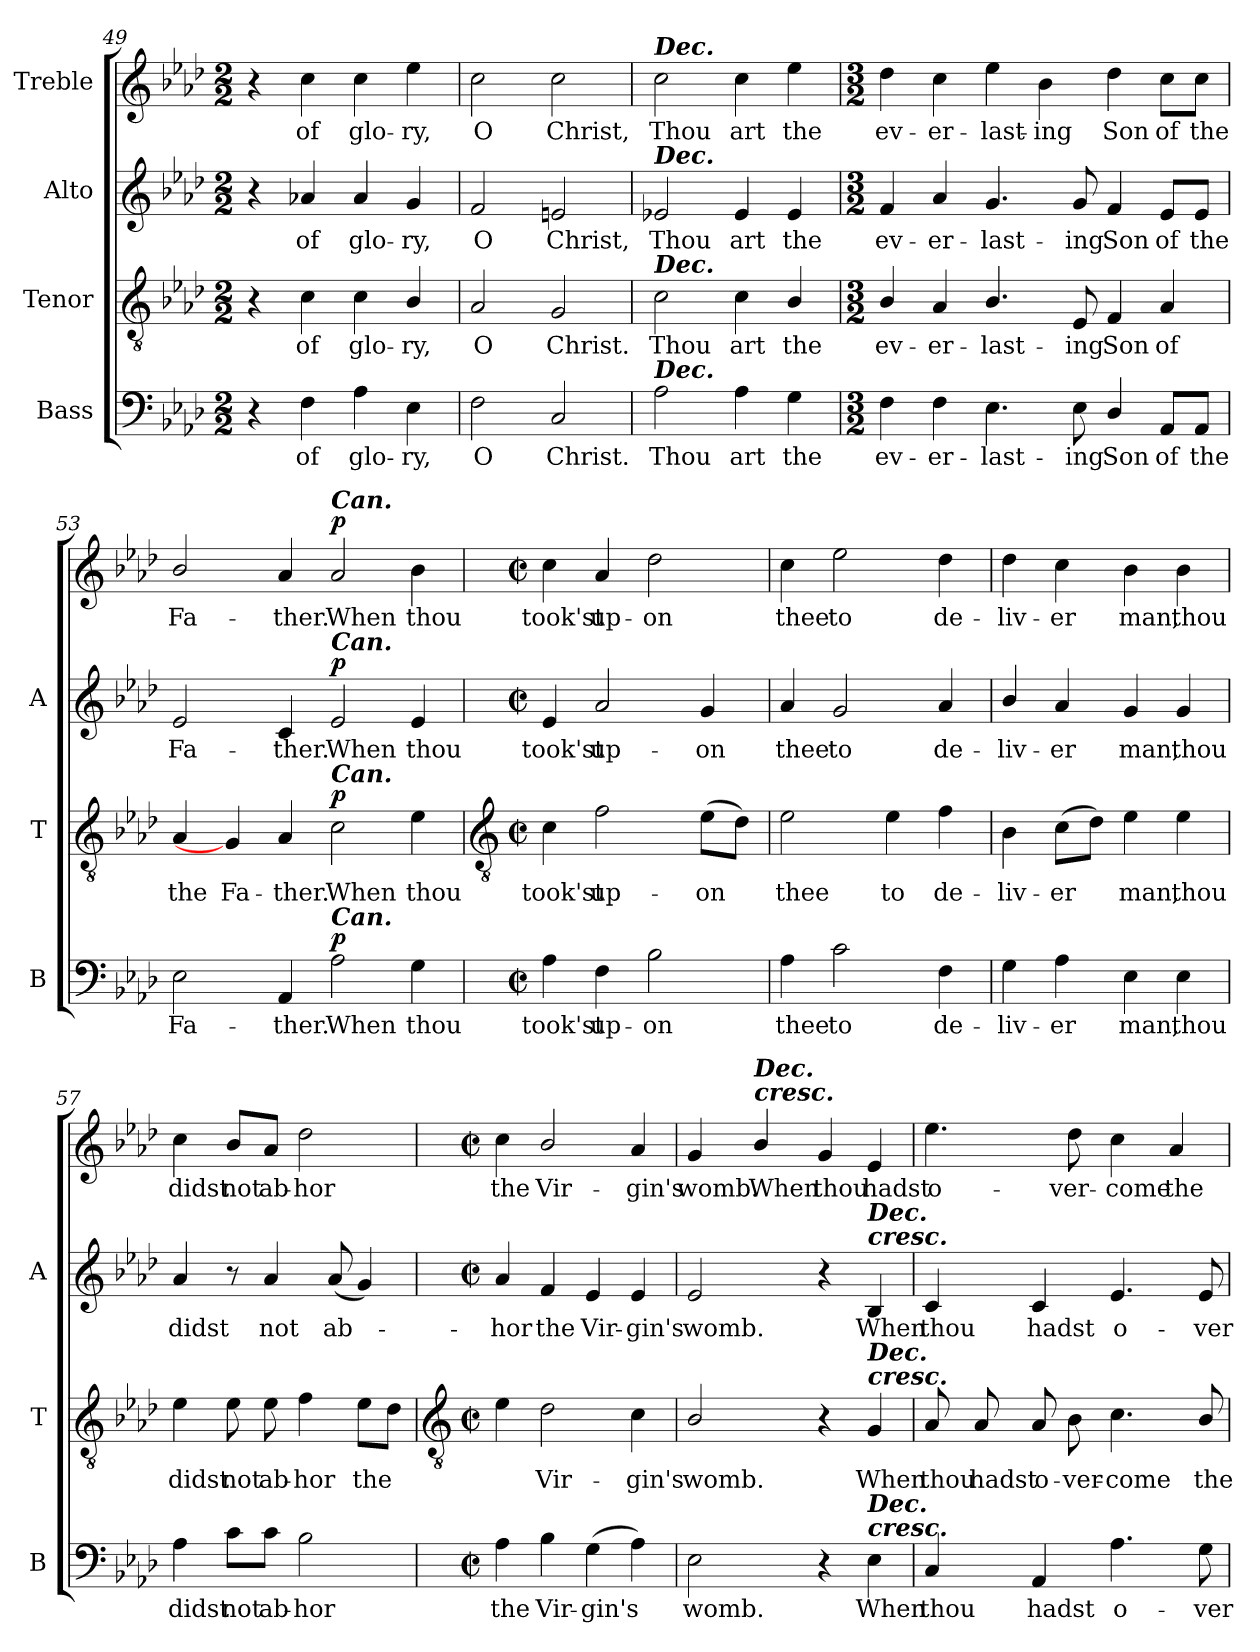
**kern	**text	**dynam	**kern	**text	**dynam	**kern	**text	**dynam	**kern	**text	**dynam
*part4	*part4	*part4	*part3	*part3	*part3	*part2	*part2	*part2	*part1	*part1	*part1
*staff4	*staff4	*staff4	*staff3	*staff3	*staff3	*staff2	*staff2	*staff2	*staff1	*staff1	*staff1
*I"Bass	*	*	*I"Tenor	*	*	*I"Alto	*	*	*I"Treble	*	*
*I'B	*	*	*I'T	*	*	*I'A	*	*	*	*	*
!!LO:LB:g=z
*clefF4	*	*	*clefGv2	*	*	*clefG2	*	*	*clefG2	*	*
*k[b-e-a-d-]	*	*	*k[b-e-a-d-]	*	*	*k[b-e-a-d-]	*	*	*k[b-e-a-d-]	*	*
*A-:	*	*	*A-:	*	*	*A-:	*	*	*A-:	*	*
*M2/2	*	*	*M2/2	*	*	*M2/2	*	*	*M2/2	*	*
=49	=49	=49	=49	=49	=49	=49	=49	=49	=49	=49	=49
4r	.	.	4r	.	.	4r	.	.	4r	.	.
!	!LO:LY:b	!	!	!LO:LY:b	!	!	!LO:LY:b	!	!	!LO:LY:b	!
4F	of	.	4c	of	.	4a-X	of	.	4cc	of	.
!	!LO:LY:b	!	!	!LO:LY:b	!	!	!LO:LY:b	!	!	!LO:LY:b	!
4A-	glo-	.	4c	glo-	.	4a-	glo-	.	4cc	glo-	.
!	!LO:LY:b	!	!	!LO:LY:b	!	!	!LO:LY:b	!	!	!LO:LY:b	!
4E-	-ry,	.	4B-/	-ry,	.	4g	-ry,	.	4ee-	-ry,	.
=50	=50	=50	=50	=50	=50	=50	=50	=50	=50	=50	=50
!	!LO:LY:b	!	!	!LO:LY:b	!	!	!LO:LY:b	!	!	!LO:LY:b	!
2F	O	.	2A-	O	.	2f	O	.	2cc	O	.
!	!LO:LY:b	!	!	!LO:LY:b	!	!	!LO:LY:b	!	!	!LO:LY:b	!
2C	Christ.	.	2G	Christ.	.	2en	Christ,	.	2cc	Christ,	.
=51	=51	=51	=51	=51	=51	=51	=51	=51	=51	=51	=51
!	!	!	!	!	!	!	!	!	!LO:TX:a:Bi:t=Dec.	!	!
!	!	!	!	!	!	!LO:TX:a:Bi:t=Dec.	!	!	!	!	!
!	!	!	!LO:TX:a:Bi:t=Dec.	!	!	!	!	!	!	!	!
!LO:TX:a:Bi:t=Dec.	!	!	!	!	!	!	!	!	!	!	!
!	!LO:LY:b	!	!	!LO:LY:b	!	!	!LO:LY:b	!	!	!LO:LY:b	!
2A-	Thou	.	2c	Thou	.	2e-X	Thou	.	2cc	Thou	.
!	!LO:LY:b	!	!	!LO:LY:b	!	!	!LO:LY:b	!	!	!LO:LY:b	!
4A-	art	.	4c	art	.	4e-	art	.	4cc	art	.
!	!LO:LY:b	!	!	!LO:LY:b	!	!	!LO:LY:b	!	!	!LO:LY:b	!
4G	the	.	4B-/	the	.	4e-	the	.	4ee-	the	.
=52	=52	=52	=52	=52	=52	=52	=52	=52	=52	=52	=52
*M3/2	*	*	*M3/2	*	*	*M3/2	*	*	*M3/2	*	*
!	!LO:LY:b	!	!	!LO:LY:b	!	!	!LO:LY:b	!	!	!LO:LY:b	!
4F	ev-	.	4B-/	ev-	.	4f	ev-	.	4dd-	ev-	.
!	!LO:LY:b	!	!	!LO:LY:b	!	!	!LO:LY:b	!	!	!LO:LY:b	!
4F	-er-	.	4A-	-er-	.	4a-	-er-	.	4cc	-er-	.
!	!LO:LY:b	!	!	!LO:LY:b	!	!	!LO:LY:b	!	!	!LO:LY:b	!
4.E-	-last-	.	4.B-/	-last-	.	4.g	-last-	.	4ee-	-last-	.
!	!	!	!	!	!	!	!	!	!	!LO:LY:b	!
.	.	.	.	.	.	.	.	.	4b-	-ing	.
!	!LO:LY:b	!	!	!LO:LY:b	!	!	!LO:LY:b	!	!	!	!
8E-	-ing	.	8E-	-ing	.	8g	-ing	.	.	.	.
!	!LO:LY:b	!	!	!LO:LY:b	!	!	!LO:LY:b	!	!	!LO:LY:b	!
4D-/	Son	.	4F	Son	.	4f	Son	.	4dd-	Son	.
!	!LO:LY:b	!	!	!LO:LY:b	!	!	!LO:LY:b	!	!	!LO:LY:b	!
8AA-/L	of	.	4A-	of	.	8e-/L	of	.	8cc\L	of	.
!	!LO:LY:b	!	!	!	!	!	!LO:LY:b	!	!	!LO:LY:b	!
8AA-/J	the	.	.	.	.	8e-/J	the	.	8cc\J	the	.
=53	=53	=53	=53	=53	=53	=53	=53	=53	=53	=53	=53
!	!LO:LY:b	!	!	!LO:LY:b	!	!	!LO:LY:b	!	!	!LO:LY:b	!
2E-	Fa-	.	4A-	the	.	2e-	Fa-	.	2b-/	Fa-	.
!	!	!	!	!LO:LY:b	!	!	!	!	!	!	!
.	.	.	4G]	Fa-	.	.	.	.	.	.	.
!	!LO:LY:b	!	!	!LO:LY:b	!	!	!LO:LY:b	!	!	!LO:LY:b	!
4AA-	-ther.	.	4A-	-ther.	.	4c	-ther.	.	4a-	-ther.	.
!	!	!	!	!	!	!	!	!	!LO:TX:a:Bi:t=Can.	!	!
!	!	!	!	!	!	!LO:TX:a:Bi:t=Can.	!	!	!	!	!
!	!	!	!LO:TX:a:Bi:t=Can.	!	!	!	!	!	!	!	!
!LO:TX:a:Bi:t=Can.	!	!	!	!	!	!	!	!	!	!	!
!	!LO:LY:b	!LO:DY:b	!	!LO:LY:b	!LO:DY:b	!	!LO:LY:b	!LO:DY:b	!	!LO:LY:b	!LO:DY:b
2A-	When	p	2c	When	p	2e-	When	p	2a-	When	p
!	!LO:LY:b	!	!	!LO:LY:b	!	!	!LO:LY:b	!	!	!LO:LY:b	!
4G	thou	.	4e-	thou	.	4e-	thou	.	4b-	thou	.
!!LO:LB:g=z
=54	=54	=54	=54	=54	=54	=54	=54	=54	=54	=54	=54
*	*	*	*clefGv2	*	*	*	*	*	*	*	*
*M2/2	*	*	*M2/2	*	*	*M2/2	*	*	*M2/2	*	*
*met(c|)	*	*	*met(c|)	*	*	*met(c|)	*	*	*met(c|)	*	*
!	!LO:LY:b	!	!	!LO:LY:b	!	!	!LO:LY:b	!	!	!LO:LY:b	!
4A-	took'st	.	4c	took'st	.	4e-	took'st	.	4cc	took'st	.
!	!LO:LY:b	!	!	!LO:LY:b	!	!	!LO:LY:b	!	!	!LO:LY:b	!
4F	up-	.	2f	up-	.	2a-	up-	.	4a-	up-	.
!	!LO:LY:b	!	!	!	!	!	!	!	!	!LO:LY:b	!
2B-	-on	.	.	.	.	.	.	.	2dd-	-on	.
!	!	!	!	!LO:LY:b	!	!	!LO:LY:b	!	!	!	!
.	.	.	(>8e-L	-on	.	4g	-on	.	.	.	.
.	.	.	8d-J)	.	.	.	.	.	.	.	.
=55	=55	=55	=55	=55	=55	=55	=55	=55	=55	=55	=55
!	!LO:LY:b	!	!	!LO:LY:b	!	!	!LO:LY:b	!	!	!LO:LY:b	!
4A-	thee	.	2e-	thee	.	4a-	thee	.	4cc	thee	.
!	!LO:LY:b	!	!	!	!	!	!LO:LY:b	!	!	!LO:LY:b	!
2c	to	.	.	.	.	2g	to	.	2ee-	to	.
!	!	!	!	!LO:LY:b	!	!	!	!	!	!	!
.	.	.	4e-	to	.	.	.	.	.	.	.
!	!LO:LY:b	!	!	!LO:LY:b	!	!	!LO:LY:b	!	!	!LO:LY:b	!
4F	de-	.	4f	de-	.	4a-	de-	.	4dd-	de-	.
=56	=56	=56	=56	=56	=56	=56	=56	=56	=56	=56	=56
!	!LO:LY:b	!	!	!LO:LY:b	!	!	!LO:LY:b	!	!	!LO:LY:b	!
4G	-liv-	.	4B-	-liv-	.	4b-/	-liv-	.	4dd-	-liv-	.
!	!LO:LY:b	!	!	!LO:LY:b	!	!	!LO:LY:b	!	!	!LO:LY:b	!
4A-	-er	.	(>8cL	-er	.	4a-	-er	.	4cc	-er	.
.	.	.	8d-J)	.	.	.	.	.	.	.	.
!	!LO:LY:b	!	!	!LO:LY:b	!	!	!LO:LY:b	!	!	!LO:LY:b	!
4E-	man,	.	4e-	man,	.	4g	man,	.	4b-	man,	.
!	!LO:LY:b	!	!	!LO:LY:b	!	!	!LO:LY:b	!	!	!LO:LY:b	!
4E-	thou	.	4e-	thou	.	4g	thou	.	4b-	thou	.
=57	=57	=57	=57	=57	=57	=57	=57	=57	=57	=57	=57
!	!LO:LY:b	!	!	!LO:LY:b	!	!	!LO:LY:b	!	!	!LO:LY:b	!
4A-	didst	.	4e-	didst	.	4a-	didst	.	4cc	didst	.
!	!LO:LY:b	!	!	!LO:LY:b	!	!	!	!	!	!LO:LY:b	!
8c\L	not	.	8e-	not	.	8r	.	.	8b-/L	not	.
!	!LO:LY:b	!	!	!LO:LY:b	!	!	!LO:LY:b	!	!	!LO:LY:b	!
8c\J	ab-	.	8e-	ab-	.	4a-	not	.	8a-/J	ab-	.
!	!LO:LY:b	!	!	!LO:LY:b	!	!	!	!	!	!LO:LY:b	!
2B-	-hor	.	4f	-hor	.	.	.	.	2dd-	-hor	.
!	!	!	!	!	!	!	!LO:LY:b	!	!	!	!
.	.	.	.	.	.	(<8a-	ab-	.	.	.	.
!	!	!	!	!LO:LY:b	!	!	!	!	!	!	!
.	.	.	8e-L	the	.	4g)	.	.	.	.	.
.	.	.	8d-J	.	.	.	.	.	.	.	.
!!LO:LB:g=z
=58	=58	=58	=58	=58	=58	=58	=58	=58	=58	=58	=58
*	*	*	*clefGv2	*	*	*	*	*	*	*	*
*M2/2	*	*	*M2/2	*	*	*M2/2	*	*	*M2/2	*	*
*met(c|)	*	*	*met(c|)	*	*	*met(c|)	*	*	*met(c|)	*	*
!	!LO:LY:b	!	!	!	!	!	!LO:LY:b	!	!	!LO:LY:b	!
4A-	the	.	4e-	.	.	4a-	hor	.	4cc	the	.
!	!LO:LY:b	!	!	!LO:LY:b	!	!	!LO:LY:b	!	!	!LO:LY:b	!
4B-	Vir-	.	2d-	Vir-	.	4f	the	.	2b-/	Vir-	.
!	!LO:LY:b	!	!	!	!	!	!LO:LY:b	!	!	!	!
(>4G	-gin's	.	.	.	.	4e-	Vir-	.	.	.	.
!	!	!	!	!LO:LY:b	!	!	!LO:LY:b	!	!	!LO:LY:b	!
4A-)	.	.	4c	-gin's	.	4e-	-gin's	.	4a-	-gin's	.
=59	=59	=59	=59	=59	=59	=59	=59	=59	=59	=59	=59
!	!LO:LY:b	!	!	!LO:LY:b	!	!	!LO:LY:b	!	!	!LO:LY:b	!
2E-	womb.	.	2B-/	womb.	.	2e-	womb.	.	4g	womb.	.
!	!	!	!	!	!	!	!	!	!LO:TX:a:Bi:t=cresc.	!	!
!	!	!	!	!	!	!	!	!	!LO:TX:a:Bi:t=Dec.	!	!
!	!	!	!	!	!	!	!	!	!	!LO:LY:b	!
.	.	.	.	.	.	.	.	.	4b-/	When	.
!	!	!	!	!	!	!	!	!	!	!LO:LY:b	!
4r	.	.	4r	.	.	4r	.	.	4g	thou	.
!	!	!	!	!	!	!LO:TX:a:Bi:t=cresc.	!	!	!	!	!
!	!	!	!	!	!	!LO:TX:a:Bi:t=Dec.	!	!	!	!	!
!	!	!	!LO:TX:a:Bi:t=cresc.	!	!	!	!	!	!	!	!
!	!	!	!LO:TX:a:Bi:t=Dec.	!	!	!	!	!	!	!	!
!LO:TX:a:Bi:t=cresc.	!	!	!	!	!	!	!	!	!	!	!
!LO:TX:a:Bi:t=Dec.	!	!	!	!	!	!	!	!	!	!	!
!	!LO:LY:b	!	!	!LO:LY:b	!	!	!LO:LY:b	!	!	!LO:LY:b	!
4E-	When	.	4G	When	.	4B-	When	.	4e-	hadst	.
=60	=60	=60	=60	=60	=60	=60	=60	=60	=60	=60	=60
!	!LO:LY:b	!	!	!LO:LY:b	!	!	!LO:LY:b	!	!	!LO:LY:b	!
4C	thou	.	8A-	thou	.	4c	thou	.	4.ee-	o-	.
!	!	!	!	!LO:LY:b	!	!	!	!	!	!	!
.	.	.	8A-	hadst	.	.	.	.	.	.	.
!	!LO:LY:b	!	!	!LO:LY:b	!	!	!LO:LY:b	!	!	!	!
4AA-	hadst	.	8A-	o-	.	4c	hadst	.	.	.	.
!	!	!	!	!LO:LY:b	!	!	!	!	!	!LO:LY:b	!
.	.	.	8B-	-ver-	.	.	.	.	8dd-	-ver-	.
!	!LO:LY:b	!	!	!LO:LY:b	!	!	!LO:LY:b	!	!	!LO:LY:b	!
4.A-	o-	.	4.c	-come	.	4.e-	o-	.	4cc	-come	.
!	!	!	!	!	!	!	!	!	!	!LO:LY:b	!
.	.	.	.	.	.	.	.	.	4a-	the	.
!	!LO:LY:b	!	!	!LO:LY:b	!	!	!LO:LY:b	!	!	!	!
8G	-ver-	.	8B-/	the	.	8e-	-ver-	.	.	.	.
=	=	=	=	=	=	=	=	=	=	=	=
*-	*-	*-	*-	*-	*-	*-	*-	*-	*-	*-	*-
